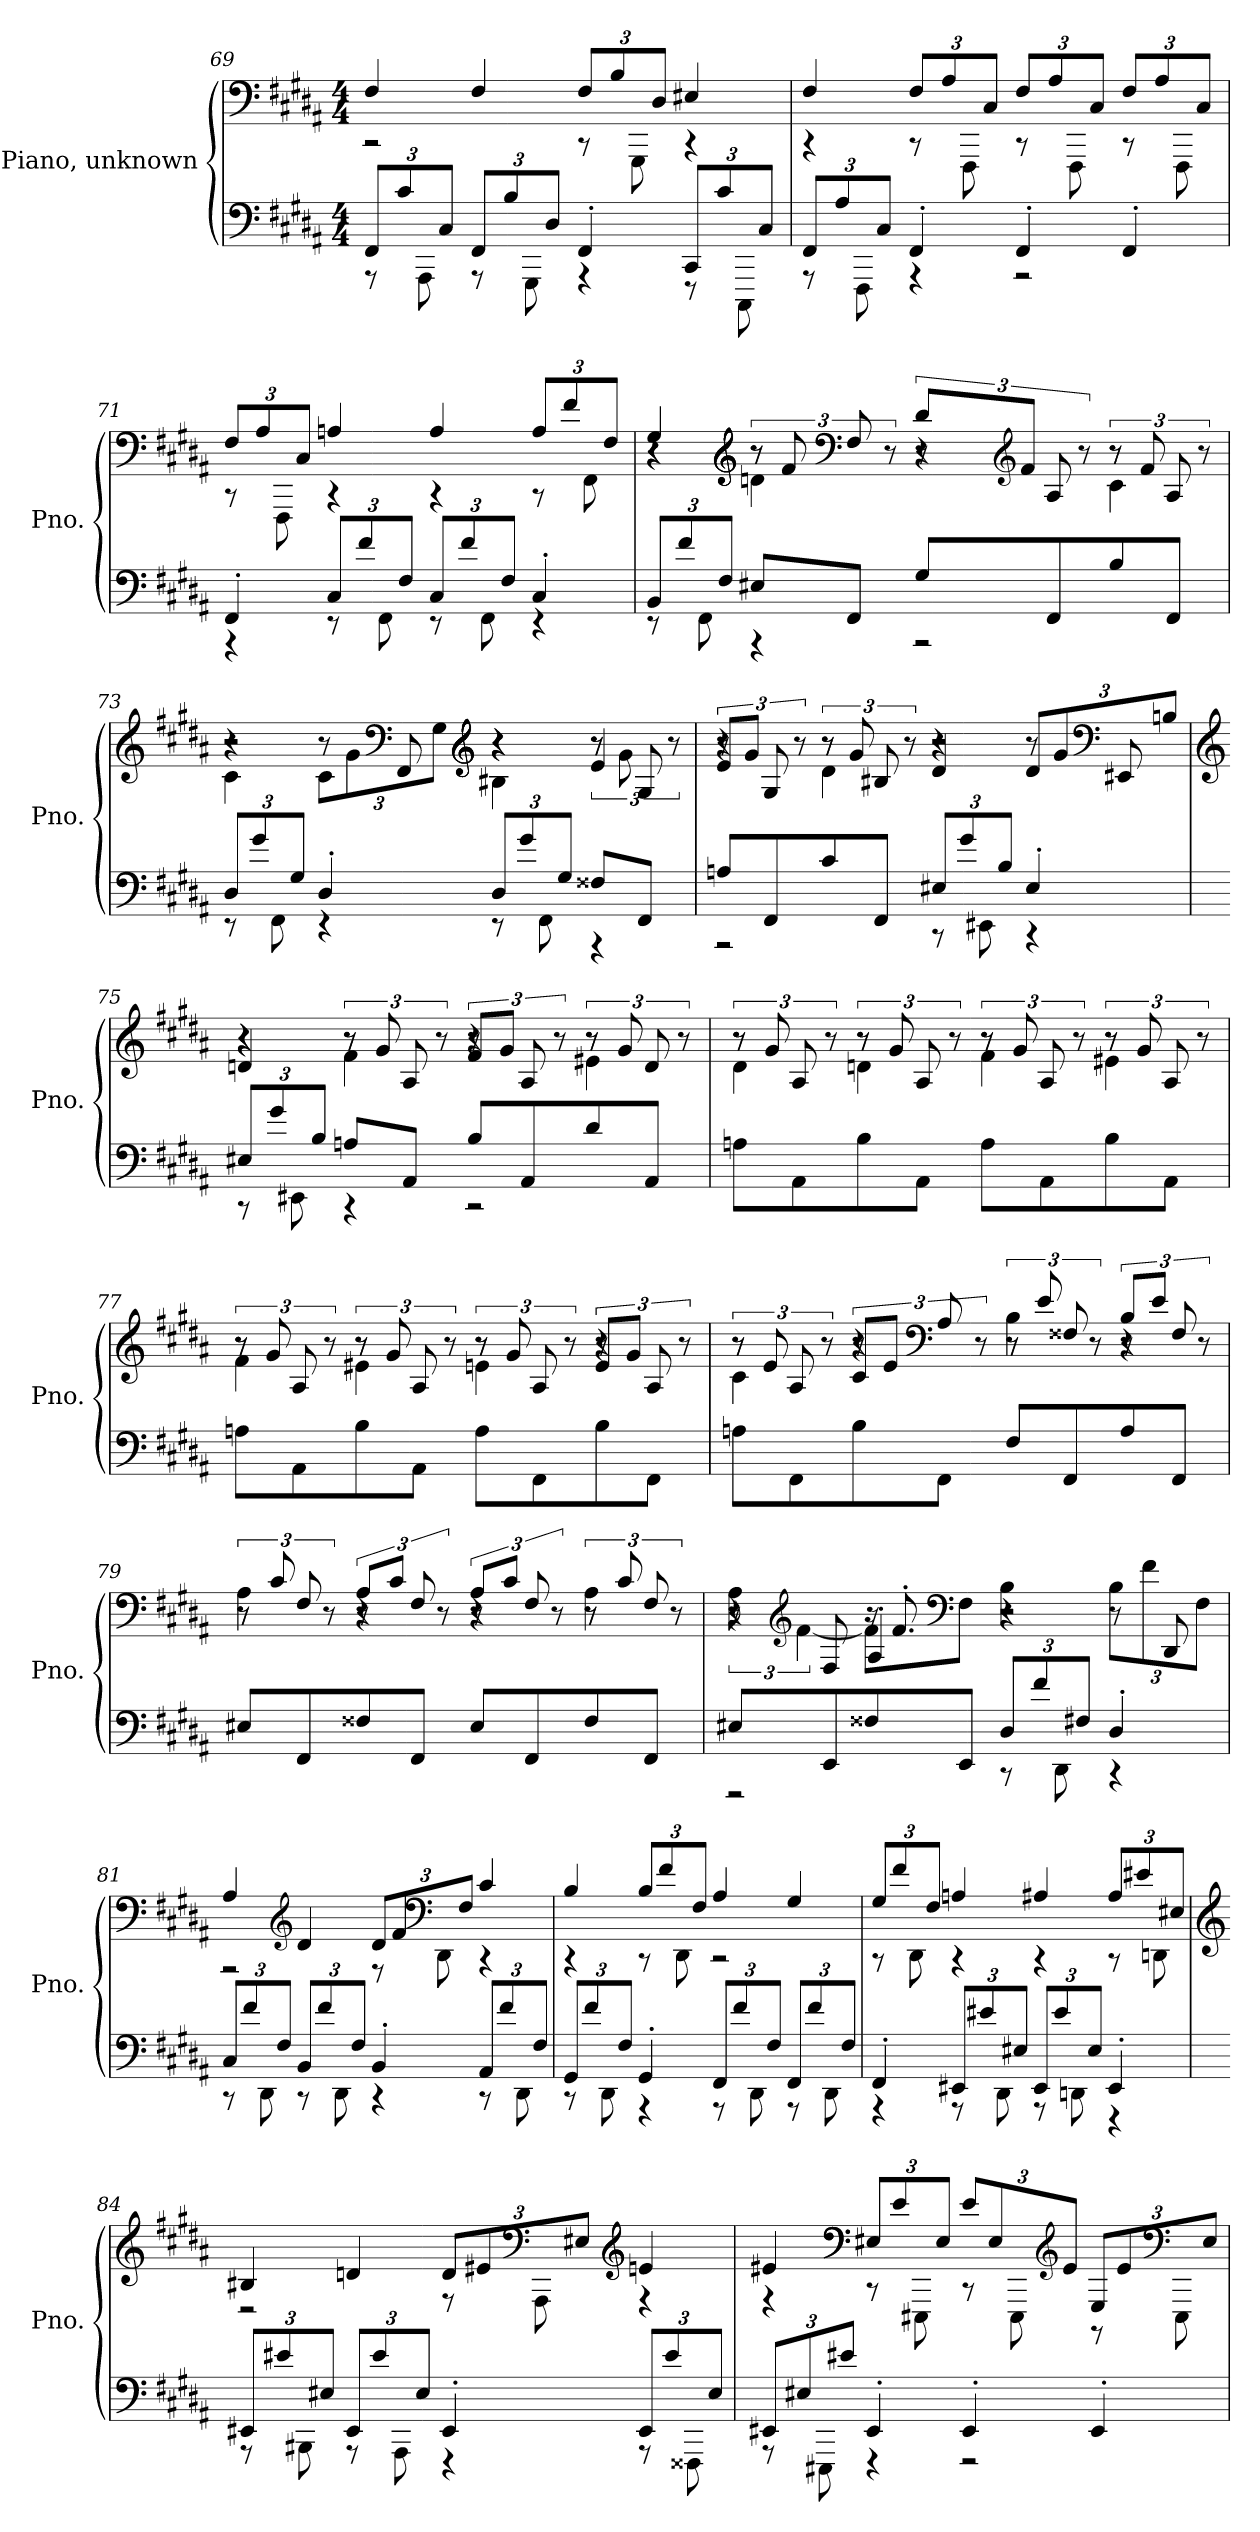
**kern	**kern
*part1	*part1
*staff2	*staff1
*I"Piano, unknown	*
*I'Pno.	*
!!LO:LB:g=z
*clefF4	*clefF4
*k[f#c#g#d#a#]	*k[f#c#g#d#a#]
*M4/4	*M4/4
*Xbrackettup	*
=69	=69
*^	*^
12FF#/L	8r	4F#/	2r
12c#/	.	.	.
.	8AAA#\	.	.
12C#/J	.	.	.
12FF#/L	8r	4F#/	.
12B/	.	.	.
.	8GGG#\	.	.
12D#/J	.	.	.
*	*	*Xbrackettup	*
4FF#'/	4r	12F#/L	8r
.	.	12B/	.
.	.	.	8GGG#\
.	.	12D#/J	.
12CC#/L	8r	4E#X/	4r
12c#/	.	.	.
.	8CCC#\	.	.
12C#/J	.	.	.
=70	=70	=70	=70
12FF#/L	8r	4F#/	4r
12A#/	.	.	.
.	8FFF#\	.	.
12C#/J	.	.	.
4FF#'/	4r	12F#/L	8r
.	.	12A#/	.
.	.	.	8FFF#\
.	.	12C#/J	.
4FF#'/	2r	12F#/L	8r
.	.	12A#/	.
.	.	.	8FFF#\
.	.	12C#/J	.
4FF#'/	.	12F#/L	8r
.	.	12A#/	.
.	.	.	8FFF#\
.	.	12C#/J	.
!!LO:LB:g=z	!!
=71	=71	=71	=71
4FF#'/	4r	12F#/L	8r
.	.	12A#/	.
.	.	.	8FFF#\
.	.	12C#/J	.
12C#/L	8r	4An/	4r
12f#/	.	.	.
.	8FF#\	.	.
12F#/J	.	.	.
12C#/L	8r	4A/	4r
12f#/	.	.	.
.	8FF#\	.	.
12F#/J	.	.	.
4C#'/	4r	12A/L	8r
.	.	12f#/	.
.	.	.	8FF#\
.	.	12F#/J	.
=72	=72	=72	=72
*	*	*	*^
12BB/L	8r	4G#/	4r	4r
12f#/	.	.	.	.
.	8FF#\	.	.	.
12F#/J	.	.	.	.
*	*	*clefG2	*	*
*	*	*brackettup	*	*
8E#X/L	4r	12r	4dn\	8r
.	.	12f#/	.	.
*	*	*clefF4	*	*
8FF#/J	.	.	.	8F#/
.	.	12r	.	.
8G#/L	2r	12d/L	4r	8r
*	*	*clefG2	*	*
.	.	12f#/J	.	.
8FF#/	.	.	.	8A#/
.	.	12r	.	.
8B/	.	12r	4c#\	8r
.	.	12f#/	.	.
8FF#/J	.	.	.	8A#/
.	.	12r	.	.
!!LO:LB:g=z	!!	!!
=73	=73	=73	=73	=73
12D#/L	8r	2r	4c#\	4r
12g#/	.	.	.	.
.	8FF#\	.	.	.
12G#/J	.	.	.	.
*	*	*	*Xbrackettup	*
4D#'/	4r	.	12c#\L	8r
.	.	.	12g#\	.
*	*	*clefF4	*	*
.	.	.	.	8FF#/
.	.	.	12G#\J	.
*	*	*clefG2	*	*
12D#/L	8r	4r	4B#X\	4r
12g#/	.	.	.	.
.	8FF#\	.	.	.
12G#/J	.	.	.	.
*	*	*	*brackettup	*
8F##X/L	4r	4e/	12r	8r
.	.	.	12g#\	.
8FF#/J	.	.	.	8G#/
.	.	.	12r	.
!!LO:LB:g=z	!!	!!
=74	=74	=74	=74	=74
8An/L	2r	12e/L	4r	8r
.	.	12g#/J	.	.
8FF#/	.	.	.	8G#/
.	.	12r	.	.
8c#/	.	12r	4d#\	8r
.	.	12g#/	.	.
8FF#/J	.	.	.	8B#X/
.	.	12r	.	.
12E#X/L	8r	4d#/	2r	4r
12g#/	.	.	.	.
.	8EE#X\	.	.	.
12B/J	.	.	.	.
*	*	*Xbrackettup	*	*
4E#'/	4r	12d#/L	.	8r
.	.	12g#/	.	.
*	*	*clefF4	*	*
.	.	.	.	8EE#X/
.	.	12Bn/J	.	.
!!LO:PB:g=z	!!	!!
=75	=75	=75	=75	=75
*	*	*clefG2	*	*
12E#X/L	8r	4dn/	4r	4r
12g#/	.	.	.	.
.	8EE#X\	.	.	.
12B/J	.	.	.	.
*	*	*brackettup	*	*
8An/L	4r	12r	4f#\	8r
.	.	12g#/	.	.
8AA#/J	.	.	.	8A#/
.	.	12r	.	.
8B/L	2r	12f#/L	4r	8r
.	.	12g#/J	.	.
8AA#/	.	.	.	8A#/
.	.	12r	.	.
8d#/	.	12r	4e#X\	8r
.	.	12g#/	.	.
8AA#/J	.	.	.	8d/
.	.	12r	.	.
*v	*v	*	*	*
=76	=76	=76	=76
8An\L	12r	4d#\	8r
.	12g#/	.	.
8AA#\	.	.	8A#/
.	12r	.	.
8B\	12r	4dn\	8r
.	12g#/	.	.
8AA#\J	.	.	8A#/
.	12r	.	.
8A\L	12r	4f#\	8r
.	12g#/	.	.
8AA#\	.	.	8A#/
.	12r	.	.
8B\	12r	4e#X\	8r
.	12g#/	.	.
8AA#\J	.	.	8A#/
.	12r	.	.
!!LO:LB:g=z	!!	!!
=77	=77	=77	=77
8An\L	12r	4f#\	8r
.	12g#/	.	.
8AA#\	.	.	8A#/
.	12r	.	.
8B\	12r	4e#X\	8r
.	12g#/	.	.
8AA#\J	.	.	8A#/
.	12r	.	.
8A\L	12r	4en\	8r
.	12g#/	.	.
8FF#\	.	.	8A#/
.	12r	.	.
8B\	12e/L	4r	8r
.	12g#/J	.	.
8FF#\J	.	.	8A#/
.	12r	.	.
=78	=78	=78	=78
8An\L	12r	4c#\	8r
.	12e/	.	.
8FF#\	.	.	8A#/
.	12r	.	.
8B\	12c#/L	4r	8r
.	12e/J	.	.
*	*clefF4	*	*
8FF#\J	.	.	8A#/
.	12r	.	.
8F#/L	12r	4B\	8r
.	12e/	.	.
8FF#/	.	.	8F##X/
.	12r	.	.
8A/	12B/L	4r	8r
.	12e/J	.	.
8FF#/J	.	.	8F##/
.	12r	.	.
!!LO:LB:g=z	!!	!!
=79	=79	=79	=79
8E#X/L	12r	4A#\	8r
.	12c#/	.	.
8FF#/	.	.	8F#/
.	12r	.	.
8F##X/	12A#/L	4r	8r
.	12c#/J	.	.
8FF#/J	.	.	8F#/
.	12r	.	.
8E#/L	12A#/L	4r	8r
.	12c#/J	.	.
8FF#/	.	.	8F#/
.	12r	.	.
8F##/	12r	4A#\	8r
.	12c#/	.	.
8FF#/J	.	.	8F#/
.	12r	.	.
=80	=80	=80	=80
*^	*	*	*
8E#X/L	2r	4r	12A#\	8r
*	*	*clefG2	*	*
.	.	.	[6f#\	.
8EE/	.	.	.	8F#/
8F##X/	.	16r	8f#\L]	4A#'/
.	.	8.f#'/	.	.
*	*	*clefF4	*	*
8EE/J	.	.	8F#\J	.
12D#/L	8r	2r	4B\	4r
12f#/	.	.	.	.
.	8DD#\	.	.	.
12F#X/J	.	.	.	.
*	*	*	*Xbrackettup	*
4D#'/	4r	.	12B\L	8r
.	.	.	12f#\	.
.	.	.	.	8DD#/
.	.	.	12F#\J	.
*	*	*	*v	*v
!!LO:LB:g=z
=81	=81	=81	=81
12C#/L	8r	4A#/	2r
12f#/	.	.	.
.	8DD#\	.	.
12F#/J	.	.	.
*	*	*clefG2	*
12BB/L	8r	4d#/	.
12f#/	.	.	.
.	8DD#\	.	.
12F#/J	.	.	.
4BB'/	4r	12d#/L	8r
.	.	12f#/	.
*	*	*clefF4	*
.	.	.	8DD#\
.	.	12F#/J	.
12AA#/L	8r	4c#/	4r
12f#/	.	.	.
.	8DD#\	.	.
12F#/J	.	.	.
=82	=82	=82	=82
12GG#/L	8r	4B/	4r
12f#/	.	.	.
.	8DD#\	.	.
12F#/J	.	.	.
4GG#'/	4r	12B/L	8r
.	.	12f#/	.
.	.	.	8DD#\
.	.	12F#/J	.
12FF#/L	8r	4A#/	2r
12f#/	.	.	.
.	8DD#\	.	.
12F#/J	.	.	.
12FF#/L	8r	4G#/	.
12f#/	.	.	.
.	8DD#\	.	.
12F#/J	.	.	.
!!LO:LB:g=z	!!
=83	=83	=83	=83
4FF#'/	4r	12G#/L	8r
.	.	12f#/	.
.	.	.	8DD#\
.	.	12F#/J	.
12EE#X/L	8r	4An/	4r
12e#X/	.	.	.
.	8DD#\	.	.
12E#X/J	.	.	.
12EE#/L	8r	4A#X/	4r
12e#/	.	.	.
.	8DDn\	.	.
12E#/J	.	.	.
4EE#'/	4r	12A#/L	8r
.	.	12e#X/	.
.	.	.	8DDn\
.	.	12E#X/J	.
!!LO:LB:g=z	!!
=84	=84	=84	=84
*	*	*clefG2	*
12EE#X/L	8r	4B#X/	2r
12e#X/	.	.	.
.	8BBB#X\	.	.
12E#X/J	.	.	.
12EE#/L	8r	4dn/	.
12e#/	.	.	.
.	8AAA#\	.	.
12E#/J	.	.	.
4EE#'/	4r	12d/L	8r
.	.	12e#X/	.
*	*	*clefF4	*
.	.	.	8AAA#\
.	.	12E#X/J	.
*	*	*clefG2	*
12EE#/L	8r	4en/	4r
12e#/	.	.	.
.	8FFF##X\	.	.
12E#/J	.	.	.
!!LO:PB:g=z	!!
=85	=85	=85	=85
12EE#X/L	8r	4e#X/	4r
12E#X/	.	.	.
.	8EEE#X\	.	.
12e#X/J	.	.	.
*	*	*clefF4	*
4EE#'/	4r	12E#X/L	8r
.	.	12e#/	.
.	.	.	8EEE#X\
.	.	12E#/J	.
4EE#'/	2r	12e#/L	8r
.	.	12E#/	.
.	.	.	8EEE#\
*	*	*clefG2	*
.	.	12e#/J	.
4EE#'/	.	12E#/L	8r
.	.	12e#/	.
*	*	*clefF4	*
.	.	.	8EEE#\
.	.	12E#/J	.
*v	*v	*	*
*	*v	*v
=	=
*-	*-
